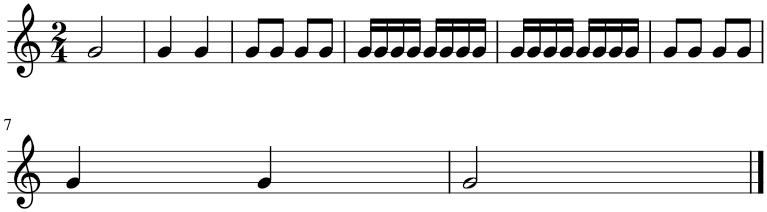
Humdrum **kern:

**kern
*part1
*staff1
*I"Piano
*I'Pno.
*clefG2
*k[]
*M2/4
=1
2g/
=2
4g/
4g/
=3
8g/L
8g/J
8g/L
8g/J
=4
16g/LL
16g/
16g/
16g/JJ
16g/LL
16g/
16g/
16g/JJ
=5
16g/LL
16g/
16g/
16g/JJ
16g/LL
16g/
16g/
16g/JJ
=6
8g/L
8g/J
8g/L
8g/J
!!LO:LB:g=z
=7
4g/
4g/
=8
2g/
==
*-
